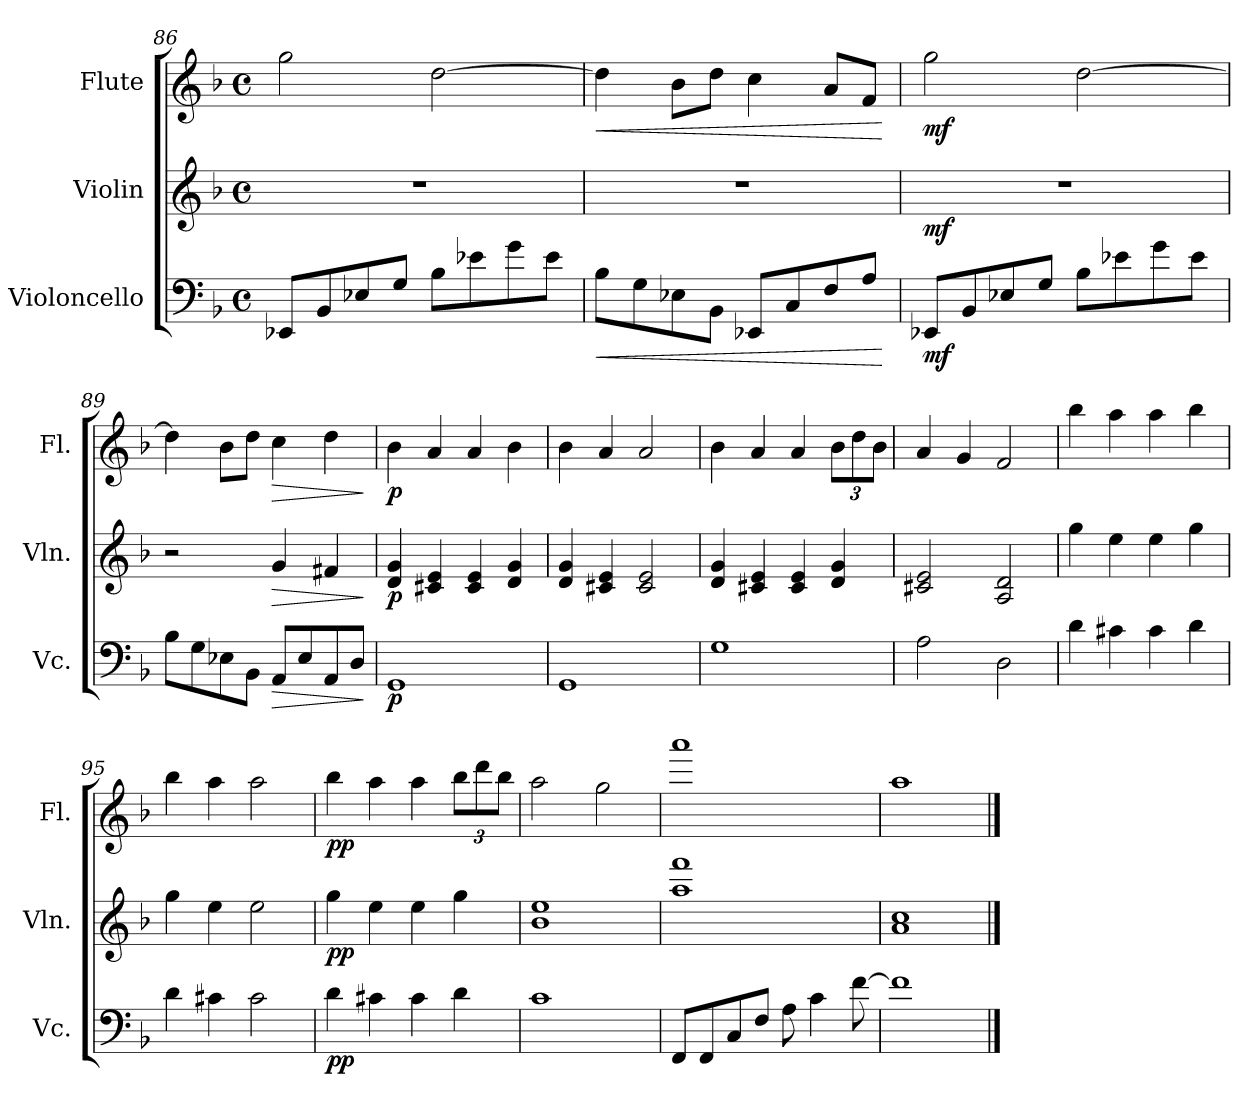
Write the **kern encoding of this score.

**kern	**dynam	**kern	**dynam	**kern	**dynam
*part3	*part3	*part2	*part2	*part1	*part1
*staff3	*staff3	*staff2	*staff2	*staff1	*staff1
*I"Violoncello	*	*I"Violin	*	*I"Flute	*
*I'Vc.	*	*I'Vln.	*	*I'Fl.	*
!!LO:LB:g=z
*clefF4	*	*clefG2	*	*clefG2	*
*k[b-]	*	*k[b-]	*	*k[b-]	*
*M4/4	*	*M4/4	*	*M4/4	*
*met(c)	*	*met(c)	*	*met(c)	*
=86	=86	=86	=86	=86	=86
8EE-X/L	.	1r	.	2gg\	.
8BB-/	.	.	.	.	.
8E-X/	.	.	.	.	.
8G/J	.	.	.	.	.
8B-\L	.	.	.	[2dd\	.
8e-X\	.	.	.	.	.
8g\	.	.	.	.	.
8e-\J	.	.	.	.	.
=87	=87	=87	=87	=87	=87
!	!LO:HP:b	!	!	!	!LO:HP:b
8B-\L	<	1r	.	4dd\]	<
8G\	.	.	.	.	.
8E-X\	.	.	.	8b-\L	.
8BB-\J	.	.	.	8dd\J	.
8EE-X/L	.	.	.	4cc\	.
8C/	.	.	.	.	.
8F/	.	.	.	8a/L	.
8A/J	.	.	.	8f/J	.
.	[	.	.	.	[
=88	=88	=88	=88	=88	=88
!	!LO:DY:b	!	!LO:DY:b	!	!LO:DY:b
8EE-X/L	mf	1r	mf	2gg\	mf
8BB-/	.	.	.	.	.
8E-X/	.	.	.	.	.
8G/J	.	.	.	.	.
8B-\L	.	.	.	[2dd\	.
8e-X\	.	.	.	.	.
8g\	.	.	.	.	.
8e-\J	.	.	.	.	.
=89	=89	=89	=89	=89	=89
8B-\L	.	2r	.	4dd\]	.
8G\	.	.	.	.	.
8E-X\	.	.	.	8b-\L	.
8BB-\J	.	.	.	8dd\J	.
!	!LO:HP:b	!	!LO:HP:b	!	!LO:HP:b
8AA/L	>	4g/	>	4cc\	>
8E-/	.	.	.	.	.
8AA/	.	4f#X/	.	4dd\	.
8D/J	.	.	.	.	.
.	]	.	]	.	]
!!LO:PB:g=z
=90	=90	=90	=90	=90	=90
!	!LO:DY:b	!	!LO:DY:b	!	!LO:DY:b
1GG	p	4d/ 4g/	p	4b-\	p
.	.	4c#X/ 4e/	.	4a/	.
.	.	4c#/ 4e/	.	4a/	.
.	.	4d/ 4g/	.	4b-\	.
=91	=91	=91	=91	=91	=91
1GG	.	4d/ 4g/	.	4b-\	.
.	.	4c#X/ 4e/	.	4a/	.
.	.	2c#/ 2e/	.	2a/	.
=92	=92	=92	=92	=92	=92
1G	.	4d/ 4g/	.	4b-\	.
.	.	4c#X/ 4e/	.	4a/	.
.	.	4c#/ 4e/	.	4a/	.
*	*	*	*	*Xbrackettup	*
.	.	4d/ 4g/	.	12b-\L	.
.	.	.	.	12dd\	.
.	.	.	.	12b-\J	.
=93	=93	=93	=93	=93	=93
2A\	.	2c#X/ 2e/	.	4a/	.
.	.	.	.	4g/	.
2D\	.	2A/ 2d/	.	2f/	.
=94	=94	=94	=94	=94	=94
4d\	.	4gg\	.	4bb-\	.
4c#X\	.	4ee\	.	4aa\	.
4c#\	.	4ee\	.	4aa\	.
4d\	.	4gg\	.	4bb-\	.
=95	=95	=95	=95	=95	=95
4d\	.	4gg\	.	4bb-\	.
4c#X\	.	4ee\	.	4aa\	.
2c#\	.	2ee\	.	2aa\	.
=96	=96	=96	=96	=96	=96
!	!LO:DY:b	!	!LO:DY:b	!	!LO:DY:b
4d\	pp	4gg\	pp	4bb-\	pp
4c#X\	.	4ee\	.	4aa\	.
4c#\	.	4ee\	.	4aa\	.
4d\	.	4gg\	.	12bb-\L	.
.	.	.	.	12ddd\	.
.	.	.	.	12bb-\J	.
!!LO:LB:g=z
=97	=97	=97	=97	=97	=97
1c	.	1b- 1ee	.	2aa\	.
.	.	.	.	2gg\	.
=98	=98	=98	=98	=98	=98
8FF/L	.	1aa 1fff	.	1aaa	.
8FF/	.	.	.	.	.
8C/	.	.	.	.	.
8F/J	.	.	.	.	.
8A\	.	.	.	.	.
4c\	.	.	.	.	.
[8f\	.	.	.	.	.
=99	=99	=99	=99	=99	=99
1f]	.	1a 1cc	.	1aa	.
==	==	==	==	==	==
*-	*-	*-	*-	*-	*-
